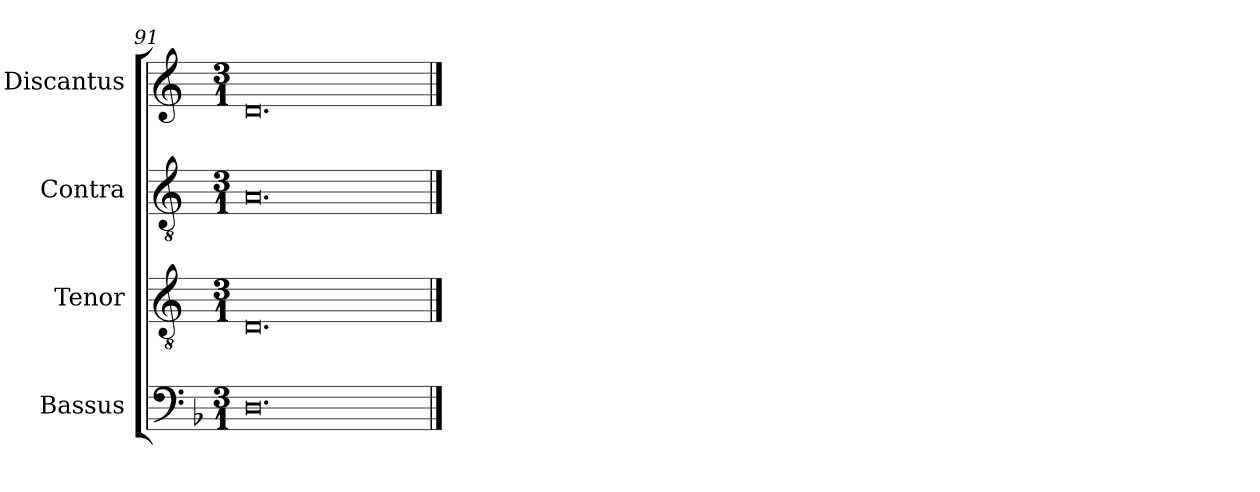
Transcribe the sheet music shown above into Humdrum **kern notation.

**kern	**kern	**kern	**kern
*part4	*part3	*part2	*part1
*staff4	*staff3	*staff2	*staff1
*I"Bassus	*I"Tenor	*I"Contra	*I"Discantus
*I'B	*I'T	*I'C	*I'D
*clefF4	*clefGv2	*clefGv2	*clefG2
*k[b-]	*k[]	*k[]	*k[]
*M3/1	*M3/1	*M3/1	*M3/1
=91	=91	=91	=91
0.D	0.D	0.A	0.d
==	==	==	==
*-	*-	*-	*-
